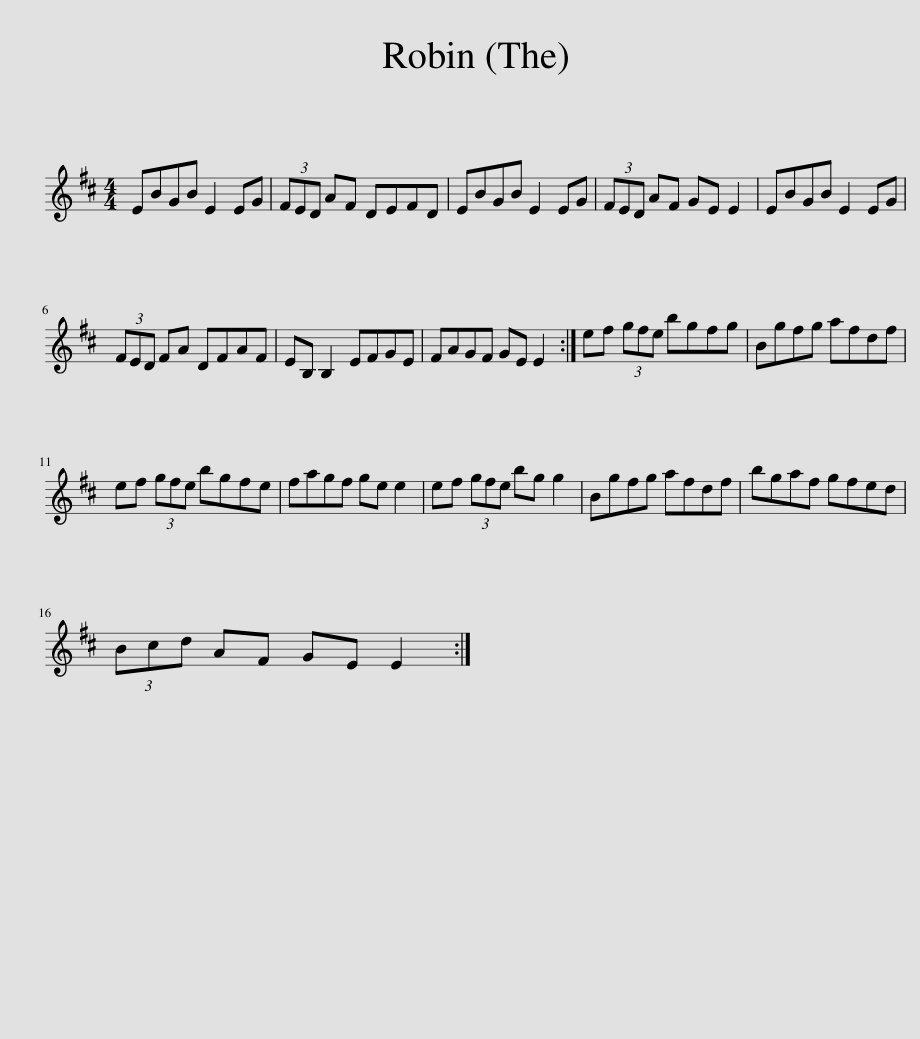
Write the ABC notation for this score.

X:1
L:1/8
M:4/4
I:linebreak $
K:D
V:1 treble
V:1
 EBGB E2 EG | (3FED AF DEFD | EBGB E2 EG | (3FED AF GE E2 | EBGB E2 EG |$ %5
 (3FED FA DFAF | EB, B,2 EFGE | FAGF GE E2 :| ef (3gfe bgfg | Bgfg afdf |$ %10
 ef (3gfe bgfe | fagf ge e2 | ef (3gfe bg g2 | Bgfg afdf | bgaf gfed |$ %15
 (3Bcd AF GE E2 :| %16
